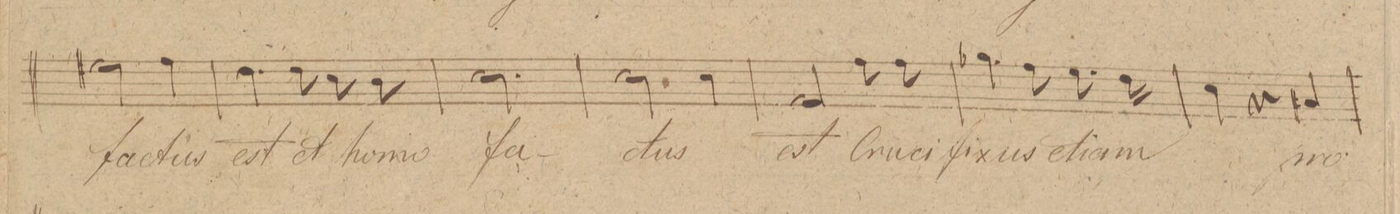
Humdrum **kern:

**kern	**text	**dynam
*I"Baſso.	*	*
*clefF4	*	*
*k[]	*	*
*met(c|)	*	*
*M3/4	*	*
2G#X\	fa-	.
4A\	-ctus	.
=87	=87	=87
4.F\	est	.
8F\	et	.
8E\	ho-	.
8D\	-mo	.
=88	=88	=88
2.E\	fa-	.
=89	=89	=89
2E\	-ctus	.
4E\	.	.
=90	=90	=90
2AA/	-est	.
8A\	Cru-	.
8A\	-ci-	.
=91	=91	=91
4.B-X\	-fi-	.
8A\	-xus	.
8.G\	e-	.
16F\	-ti-	.
=92	=92	=92
4E\	-am	.
4r	.	.
4C#X/	pro	.
=93	=93	=93
*-	*-	*-
